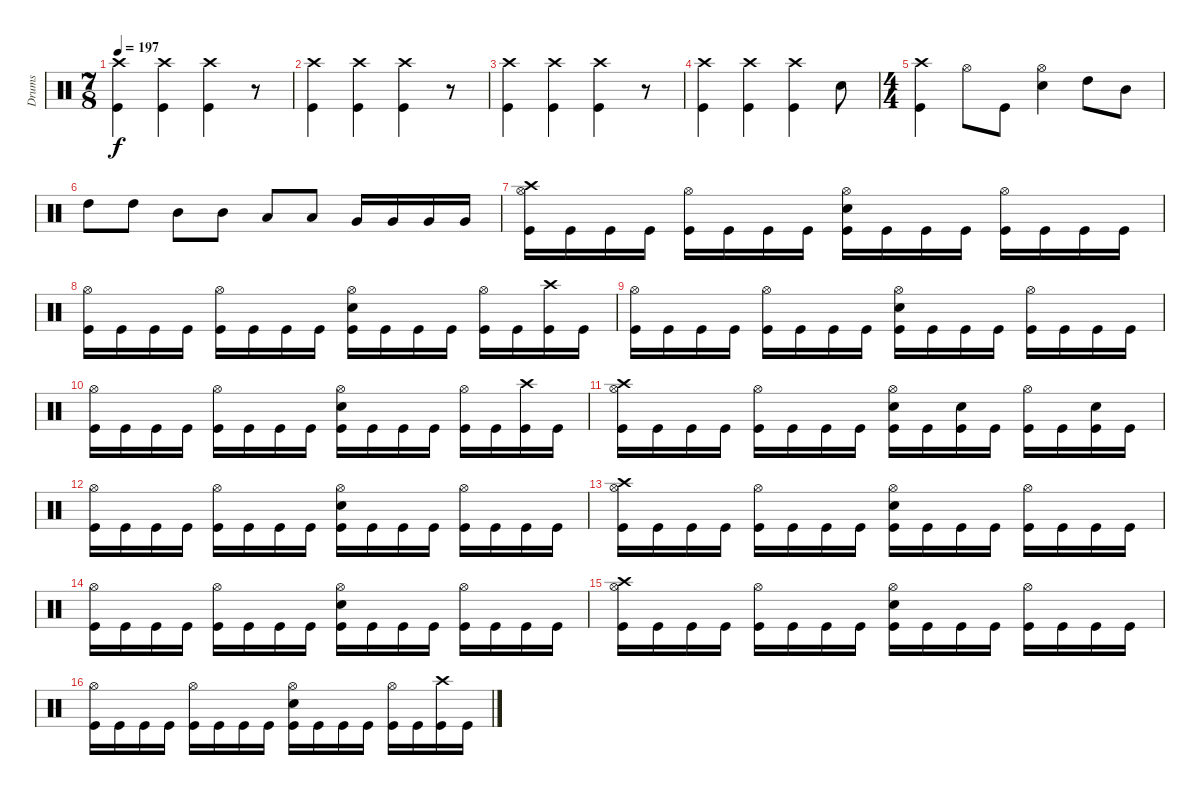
\track ("Drums" "Drums") {instrument percussion}
\staff {score}
\articulation defaults
\ts (7 8)
\tempo 197
\clef neutral
\ks c
("Crash high (hit)" "Kick (hit)").4{dy f} ("Crash high (hit)" "Kick (hit)").4 ("Crash high (hit)" "Kick (hit)").4 r.8 |
("Crash high (hit)" "Kick (hit)").4 ("Crash high (hit)" "Kick (hit)").4 ("Crash high (hit)" "Kick (hit)").4 r.8 |
("Crash high (hit)" "Kick (hit)").4 ("Crash high (hit)" "Kick (hit)").4 ("Crash high (hit)" "Kick (hit)").4 r.8 |
("Crash high (hit)" "Kick (hit)").4 ("Crash high (hit)" "Kick (hit)").4 ("Crash high (hit)" "Kick (hit)").4 "Electric Snare (hit)".8 |
\ts (4 4)
("Crash high (hit)" "Kick (hit)").4 "Hi-Hat (open)".8 "Kick (hit)".8 ("Hi-Hat (open)" "Electric Snare (hit)").4 "High Tom (hit)".8 "Mid Tom (hit)".8 |
"High Tom (hit)".8 "High Tom (hit)".8 "Mid Tom (hit)".8 "Mid Tom (hit)".8 "Low Tom (hit)".8 "Low Tom (hit)".8 "Very Low Tom (hit)".16 "Very Low Tom (hit)".16 "Very Low Tom (hit)".16 "Very Low Tom (hit)".16 |
("Crash high (hit)" "Hi-Hat (open)" "Kick (hit)").16 "Kick (hit)".16 "Kick (hit)".16 "Kick (hit)".16 ("Hi-Hat (open)" "Kick (hit)").16 "Kick (hit)".16 "Kick (hit)".16 "Kick (hit)".16 ("Hi-Hat (open)" "Electric Snare (hit)" "Kick (hit)").16 "Kick (hit)".16 "Kick (hit)".16 "Kick (hit)".16 ("Hi-Hat (open)" "Kick (hit)").16 "Kick (hit)".16 "Kick (hit)".16 "Kick (hit)".16 |
("Hi-Hat (open)" "Kick (hit)").16 "Kick (hit)".16 "Kick (hit)".16 "Kick (hit)".16 ("Hi-Hat (open)" "Kick (hit)").16 "Kick (hit)".16 "Kick (hit)".16 "Kick (hit)".16 ("Hi-Hat (open)" "Electric Snare (hit)" "Kick (hit)").16 "Kick (hit)".16 "Kick (hit)".16 "Kick (hit)".16 ("Hi-Hat (open)" "Kick (hit)").16 "Kick (hit)".16 ("Crash high (hit)" "Kick (hit)").16 "Kick (hit)".16 |
("Hi-Hat (open)" "Kick (hit)").16 "Kick (hit)".16 "Kick (hit)".16 "Kick (hit)".16 ("Hi-Hat (open)" "Kick (hit)").16 "Kick (hit)".16 "Kick (hit)".16 "Kick (hit)".16 ("Hi-Hat (open)" "Electric Snare (hit)" "Kick (hit)").16 "Kick (hit)".16 "Kick (hit)".16 "Kick (hit)".16 ("Hi-Hat (open)" "Kick (hit)").16 "Kick (hit)".16 "Kick (hit)".16 "Kick (hit)".16 |
("Hi-Hat (open)" "Kick (hit)").16 "Kick (hit)".16 "Kick (hit)".16 "Kick (hit)".16 ("Hi-Hat (open)" "Kick (hit)").16 "Kick (hit)".16 "Kick (hit)".16 "Kick (hit)".16 ("Hi-Hat (open)" "Electric Snare (hit)" "Kick (hit)").16 "Kick (hit)".16 "Kick (hit)".16 "Kick (hit)".16 ("Hi-Hat (open)" "Kick (hit)").16 "Kick (hit)".16 ("Crash high (hit)" "Kick (hit)").16 "Kick (hit)".16 |
("Crash high (hit)" "Hi-Hat (open)" "Kick (hit)").16 "Kick (hit)".16 "Kick (hit)".16 "Kick (hit)".16 ("Hi-Hat (open)" "Kick (hit)").16 "Kick (hit)".16 "Kick (hit)".16 "Kick (hit)".16 ("Hi-Hat (open)" "Electric Snare (hit)" "Kick (hit)").16 "Kick (hit)".16 ("Electric Snare (hit)" "Kick (hit)").16 "Kick (hit)".16 ("Hi-Hat (open)" "Kick (hit)").16 "Kick (hit)".16 ("Electric Snare (hit)" "Kick (hit)").16 "Kick (hit)".16 |
("Hi-Hat (open)" "Kick (hit)").16 "Kick (hit)".16 "Kick (hit)".16 "Kick (hit)".16 ("Hi-Hat (open)" "Kick (hit)").16 "Kick (hit)".16 "Kick (hit)".16 "Kick (hit)".16 ("Hi-Hat (open)" "Electric Snare (hit)" "Kick (hit)").16 "Kick (hit)".16 "Kick (hit)".16 "Kick (hit)".16 ("Hi-Hat (open)" "Kick (hit)").16 "Kick (hit)".16 "Kick (hit)".16 "Kick (hit)".16 |
("Crash high (hit)" "Hi-Hat (open)" "Kick (hit)").16 "Kick (hit)".16 "Kick (hit)".16 "Kick (hit)".16 ("Hi-Hat (open)" "Kick (hit)").16 "Kick (hit)".16 "Kick (hit)".16 "Kick (hit)".16 ("Hi-Hat (open)" "Electric Snare (hit)" "Kick (hit)").16 "Kick (hit)".16 "Kick (hit)".16 "Kick (hit)".16 ("Hi-Hat (open)" "Kick (hit)").16 "Kick (hit)".16 "Kick (hit)".16 "Kick (hit)".16 |
("Hi-Hat (open)" "Kick (hit)").16 "Kick (hit)".16 "Kick (hit)".16 "Kick (hit)".16 ("Hi-Hat (open)" "Kick (hit)").16 "Kick (hit)".16 "Kick (hit)".16 "Kick (hit)".16 ("Hi-Hat (open)" "Electric Snare (hit)" "Kick (hit)").16 "Kick (hit)".16 "Kick (hit)".16 "Kick (hit)".16 ("Hi-Hat (open)" "Kick (hit)").16 "Kick (hit)".16 "Kick (hit)".16 "Kick (hit)".16 |
("Crash high (hit)" "Hi-Hat (open)" "Kick (hit)").16 "Kick (hit)".16 "Kick (hit)".16 "Kick (hit)".16 ("Hi-Hat (open)" "Kick (hit)").16 "Kick (hit)".16 "Kick (hit)".16 "Kick (hit)".16 ("Hi-Hat (open)" "Electric Snare (hit)" "Kick (hit)").16 "Kick (hit)".16 "Kick (hit)".16 "Kick (hit)".16 ("Hi-Hat (open)" "Kick (hit)").16 "Kick (hit)".16 "Kick (hit)".16 "Kick (hit)".16 |
("Hi-Hat (open)" "Kick (hit)").16 "Kick (hit)".16 "Kick (hit)".16 "Kick (hit)".16 ("Hi-Hat (open)" "Kick (hit)").16 "Kick (hit)".16 "Kick (hit)".16 "Kick (hit)".16 ("Hi-Hat (open)" "Electric Snare (hit)" "Kick (hit)").16 "Kick (hit)".16 "Kick (hit)".16 "Kick (hit)".16 ("Hi-Hat (open)" "Kick (hit)").16 "Kick (hit)".16 ("Crash high (hit)" "Kick (hit)").16 "Kick (hit)".16
